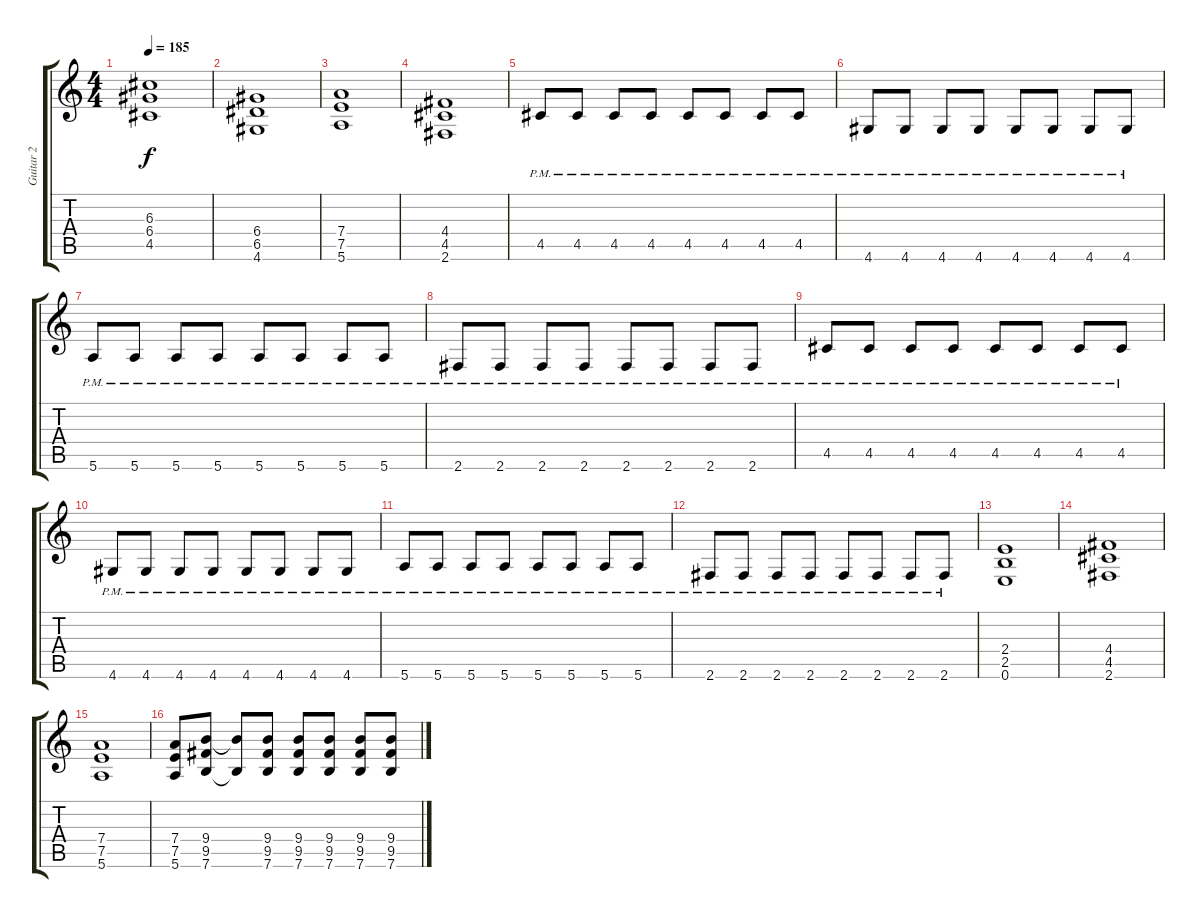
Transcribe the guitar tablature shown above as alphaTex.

\track ("Guitar 2" "Guitar 2") {instrument overdrivenguitar}
\staff {score tabs}
\tuning (E4 B3 G3 D3 A2 E2) {hide}
\ts (4 4)
\tempo 185
\clef g2
\ks c
(6.3 6.4 4.5).1{dy f} |
(6.4 6.5 4.6).1 |
(7.4 7.5 5.6).1 |
(4.4 4.5 2.6).1 |
4.5{pm}.8 4.5{pm}.8 4.5{pm}.8 4.5{pm}.8 4.5{pm}.8 4.5{pm}.8 4.5{pm}.8 4.5{pm}.8 |
4.6{pm}.8 4.6{pm}.8 4.6{pm}.8 4.6{pm}.8 4.6{pm}.8 4.6{pm}.8 4.6{pm}.8 4.6{pm}.8 |
5.6{pm}.8 5.6{pm}.8 5.6{pm}.8 5.6{pm}.8 5.6{pm}.8 5.6{pm}.8 5.6{pm}.8 5.6{pm}.8 |
2.6{pm}.8 2.6{pm}.8 2.6{pm}.8 2.6{pm}.8 2.6{pm}.8 2.6{pm}.8 2.6{pm}.8 2.6{pm}.8 |
4.5{pm}.8 4.5{pm}.8 4.5{pm}.8 4.5{pm}.8 4.5{pm}.8 4.5{pm}.8 4.5{pm}.8 4.5{pm}.8 |
4.6{pm}.8 4.6{pm}.8 4.6{pm}.8 4.6{pm}.8 4.6{pm}.8 4.6{pm}.8 4.6{pm}.8 4.6{pm}.8 |
5.6{pm}.8 5.6{pm}.8 5.6{pm}.8 5.6{pm}.8 5.6{pm}.8 5.6{pm}.8 5.6{pm}.8 5.6{pm}.8 |
2.6{pm}.8 2.6{pm}.8 2.6{pm}.8 2.6{pm}.8 2.6{pm}.8 2.6{pm}.8 2.6{pm}.8 2.6{pm}.8 |
(2.4 2.5 0.6).1 |
(4.4 4.5 2.6).1 |
(7.4 7.5 5.6).1 |
(7.4 7.5 5.6).8 (9.4 9.5 7.6).8 (9.4{t} 7.6{t}).8 (9.4 9.5 7.6).8 (9.4 9.5 7.6).8 (9.4 9.5 7.6).8 (9.4 9.5 7.6).8 (9.4 9.5 7.6).8
